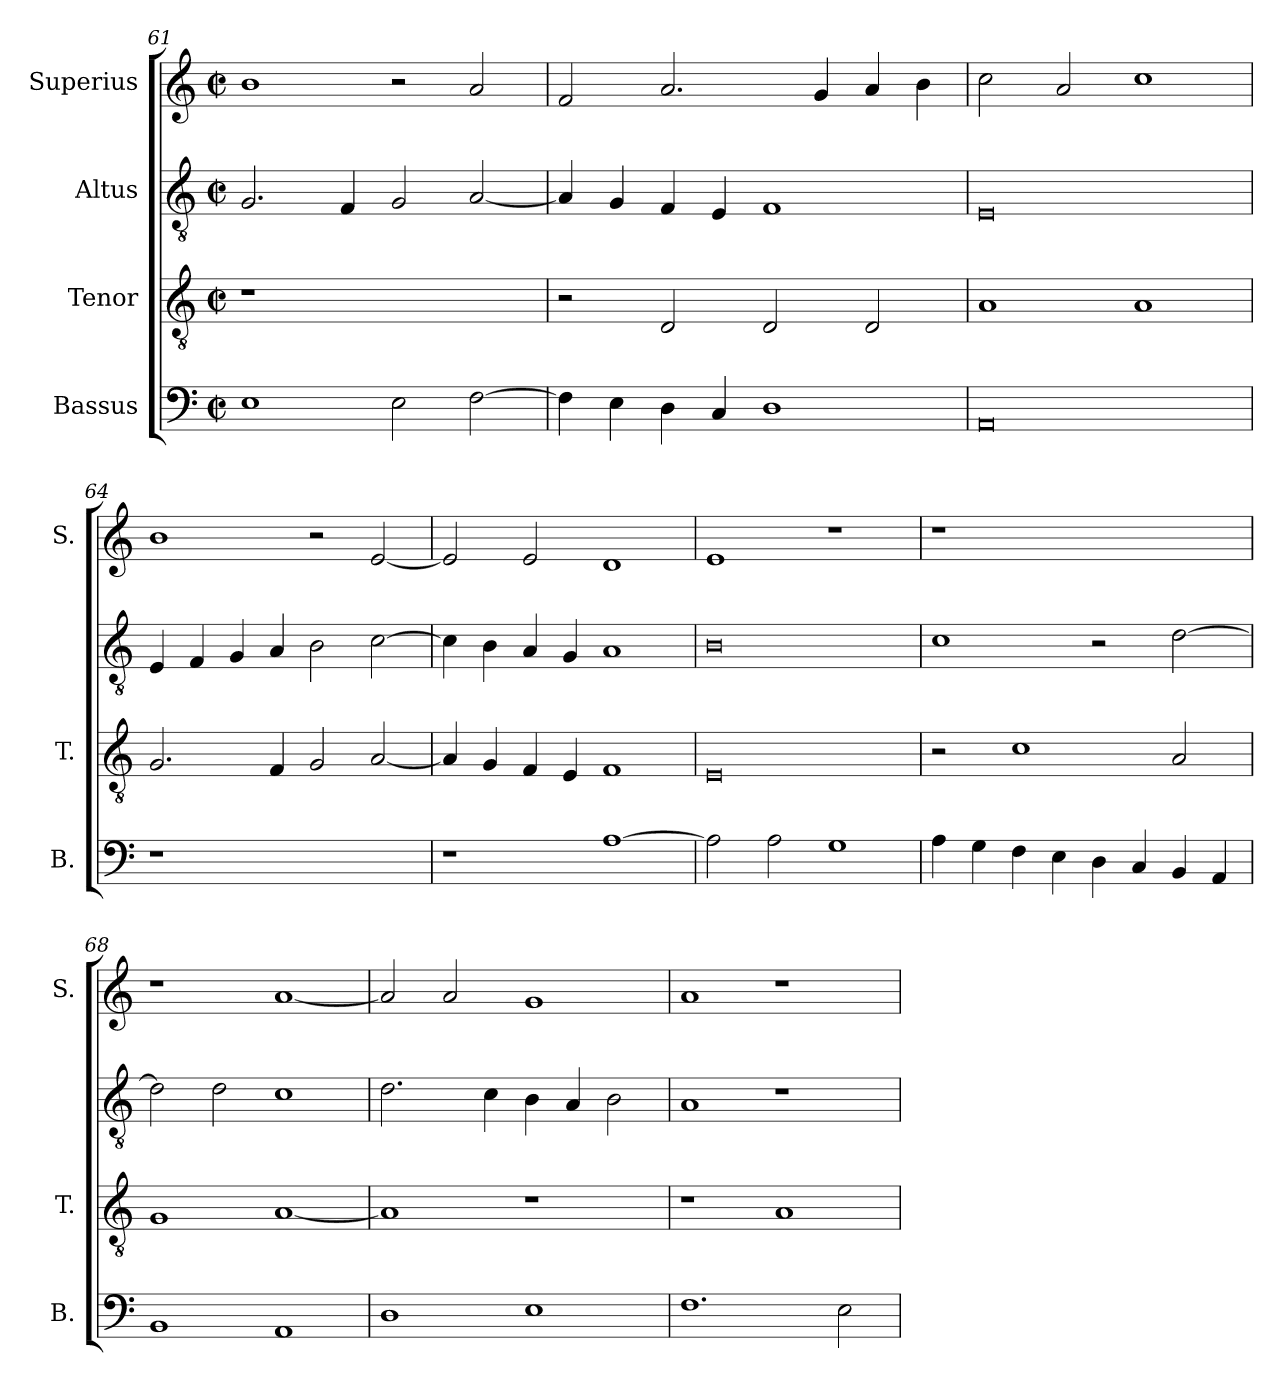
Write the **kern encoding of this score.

**kern	**kern	**kern	**kern
*part4	*part3	*part2	*part1
*staff4	*staff3	*staff2	*staff1
*I"Bassus	*I"Tenor	*I"Altus	*I"Superius
*I'B.	*I'T.	*	*I'S.
!!LO:LB:g=z
*clefF4	*clefGv2	*clefGv2	*clefG2
*	*ITrd7c12	*ITrd7c12	*
*k[]	*k[]	*k[]	*k[]
*C:	*C:	*C:	*C:
*M2/2	*M2/2	*M2/2	*M2/2
*met(c|)	*met(c|)	*met(c|)	*met(c|)
=61	=61	=61	=61
!	!LO:N:vis=1	!	!
1Ei	1r	2.GGi/	1bi
.	.	4FFi/	.
2Ei\	1ryy	2GGi/	2r
[>2Fi\	.	[<2AAi/	2ai/
=62	=62	=62	=62
4Fi\]	2r	4AAi/]	2fi/
4Ei\	.	4GGi/	.
4Di\	2DDi/	4FFi/	2.ai/
4Ci/	.	4EEi/	.
1Di	2DDi/	1FFi	.
.	.	.	4gi/
.	2DDi/	.	4ai/
.	.	.	4bi\
=63	=63	=63	=63
0AAi	1AAi	0EEi	2cci\
.	.	.	2ai/
.	1AAi	.	1cci
=64	=64	=64	=64
!LO:N:vis=1	!	!	!
1r	2.GGi/	4EEi/	1bi
.	.	4FFi/	.
.	.	4GGi/	.
.	4FFi/	4AAi/	.
1ryy	2GGi/	2BBi\	2r
.	[<2AAi/	[>2Ci\	[<2ei/
=65	=65	=65	=65
1r	4AAi/]	4Ci\]	2ei/]
.	4GGi/	4BBi\	.
.	4FFi/	4AAi/	2ei/
.	4EEi/	4GGi/	.
[>1Ai	1FFi	1AAi	1di
!!LO:PB:g=z
=66	=66	=66	=66
2Ai\]	0EEi	0BBi	1ei
2Ai\	.	.	.
1Gi	.	.	1r
=67	=67	=67	=67
!	!	!	!LO:N:vis=1
4Ai\	2r	1Ci	1r
4Gi\	.	.	.
4Fi\	1Ci	.	.
4Ei\	.	.	.
4Di\	.	2r	1ryy
4Ci/	.	.	.
4BBi/	2AAi/	[>2Di\	.
4AAi/	.	.	.
=68	=68	=68	=68
1BBi	1GGi	2Di\]	1r
.	.	2Di\	.
1AAi	[<1AAi	1Ci	[<1ai
=69	=69	=69	=69
1Di	1AAi]	2.Di\	2ai/]
.	.	.	2ai/
.	.	4Ci\	.
1Ei	1r	4BBi\	1gi
.	.	4AAi/	.
.	.	2BBi\	.
=70	=70	=70	=70
1.Fi	1r	1AAi	1ai
.	1AAi	1r	1r
2Ei\	.	.	.
=	=	=	=
*-	*-	*-	*-
